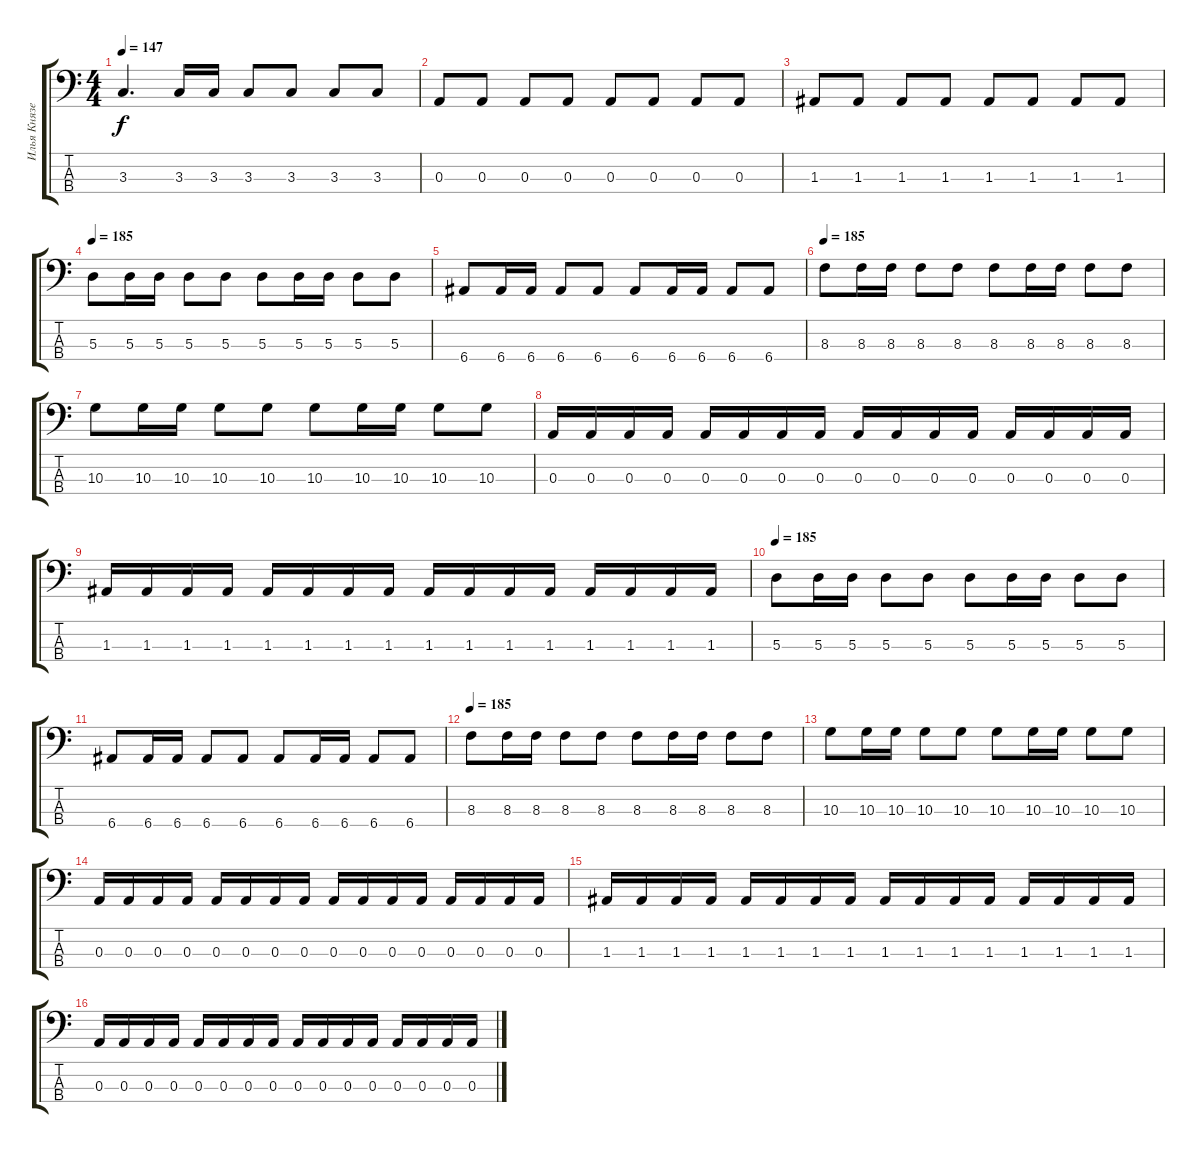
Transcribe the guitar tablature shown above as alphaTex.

\track ("Илья Князев" "Илья Князе") {instrument electricbasspick}
\staff {score tabs}
\tuning (G2 D2 A1 E1) {hide}
\ts (4 4)
\tempo 147
\clef f4
\ks c
3.3.4{d dy f} 3.3.16 3.3.16 3.3.8 3.3.8 3.3.8 3.3.8 |
0.3.8 0.3.8 0.3.8 0.3.8 0.3.8 0.3.8 0.3.8 0.3.8 |
1.3.8 1.3.8 1.3.8 1.3.8 1.3.8 1.3.8 1.3.8 1.3.8 |
\tempo 185
5.3.8 5.3.16 5.3.16 5.3.8 5.3.8 5.3.8 5.3.16 5.3.16 5.3.8 5.3.8 |
6.4.8 6.4.16 6.4.16 6.4.8 6.4.8 6.4.8 6.4.16 6.4.16 6.4.8 6.4.8 |
\tempo 185
8.3.8 8.3.16 8.3.16 8.3.8 8.3.8 8.3.8 8.3.16 8.3.16 8.3.8 8.3.8 |
10.3.8 10.3.16 10.3.16 10.3.8 10.3.8 10.3.8 10.3.16 10.3.16 10.3.8 10.3.8 |
0.3.16 0.3.16 0.3.16 0.3.16 0.3.16 0.3.16 0.3.16 0.3.16 0.3.16 0.3.16 0.3.16 0.3.16 0.3.16 0.3.16 0.3.16 0.3.16 |
1.3.16 1.3.16 1.3.16 1.3.16 1.3.16 1.3.16 1.3.16 1.3.16 1.3.16 1.3.16 1.3.16 1.3.16 1.3.16 1.3.16 1.3.16 1.3.16 |
\tempo 185
5.3.8 5.3.16 5.3.16 5.3.8 5.3.8 5.3.8 5.3.16 5.3.16 5.3.8 5.3.8 |
6.4.8 6.4.16 6.4.16 6.4.8 6.4.8 6.4.8 6.4.16 6.4.16 6.4.8 6.4.8 |
\tempo 185
8.3.8 8.3.16 8.3.16 8.3.8 8.3.8 8.3.8 8.3.16 8.3.16 8.3.8 8.3.8 |
10.3.8 10.3.16 10.3.16 10.3.8 10.3.8 10.3.8 10.3.16 10.3.16 10.3.8 10.3.8 |
0.3.16 0.3.16 0.3.16 0.3.16 0.3.16 0.3.16 0.3.16 0.3.16 0.3.16 0.3.16 0.3.16 0.3.16 0.3.16 0.3.16 0.3.16 0.3.16 |
1.3.16 1.3.16 1.3.16 1.3.16 1.3.16 1.3.16 1.3.16 1.3.16 1.3.16 1.3.16 1.3.16 1.3.16 1.3.16 1.3.16 1.3.16 1.3.16 |
0.3.16 0.3.16 0.3.16 0.3.16 0.3.16 0.3.16 0.3.16 0.3.16 0.3.16 0.3.16 0.3.16 0.3.16 0.3.16 0.3.16 0.3.16 0.3.16
